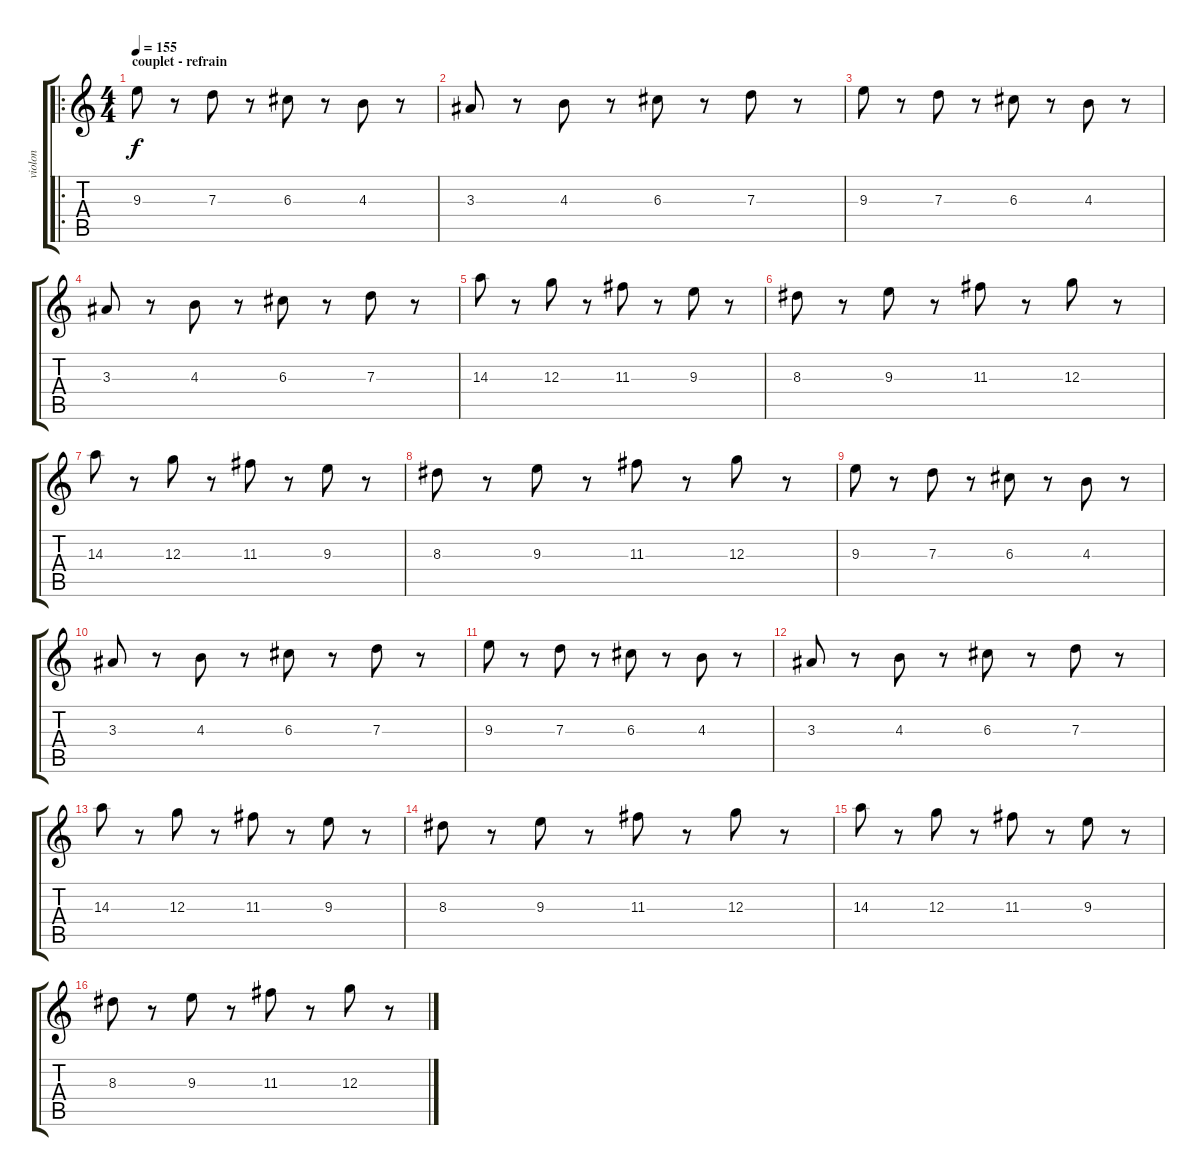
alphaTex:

\track ("violon " "violon ") {instrument electricguitarmuted}
\staff {score tabs}
\tuning (E4 B3 G3 D3 A2 E2) {hide}
\ro
\ts (4 4)
\section ("" "couplet - refrain")
\tempo 155
\clef g2
\ks c
9.3.8{dy f} r.8 7.3.8 r.8 6.3.8 r.8 4.3.8 r.8 |
3.3.8 r.8 4.3.8 r.8 6.3.8 r.8 7.3.8 r.8 |
9.3.8 r.8 7.3.8 r.8 6.3.8 r.8 4.3.8 r.8 |
3.3.8 r.8 4.3.8 r.8 6.3.8 r.8 7.3.8 r.8 |
14.3.8 r.8 12.3.8 r.8 11.3.8 r.8 9.3.8 r.8 |
8.3.8 r.8 9.3.8 r.8 11.3.8 r.8 12.3.8 r.8 |
14.3.8 r.8 12.3.8 r.8 11.3.8 r.8 9.3.8 r.8 |
8.3.8 r.8 9.3.8 r.8 11.3.8 r.8 12.3.8 r.8 |
9.3.8 r.8 7.3.8 r.8 6.3.8 r.8 4.3.8 r.8 |
3.3.8 r.8 4.3.8 r.8 6.3.8 r.8 7.3.8 r.8 |
9.3.8 r.8 7.3.8 r.8 6.3.8 r.8 4.3.8 r.8 |
3.3.8 r.8 4.3.8 r.8 6.3.8 r.8 7.3.8 r.8 |
14.3.8 r.8 12.3.8 r.8 11.3.8 r.8 9.3.8 r.8 |
8.3.8 r.8 9.3.8 r.8 11.3.8 r.8 12.3.8 r.8 |
14.3.8 r.8 12.3.8 r.8 11.3.8 r.8 9.3.8 r.8 |
8.3.8 r.8 9.3.8 r.8 11.3.8 r.8 12.3.8 r.8
